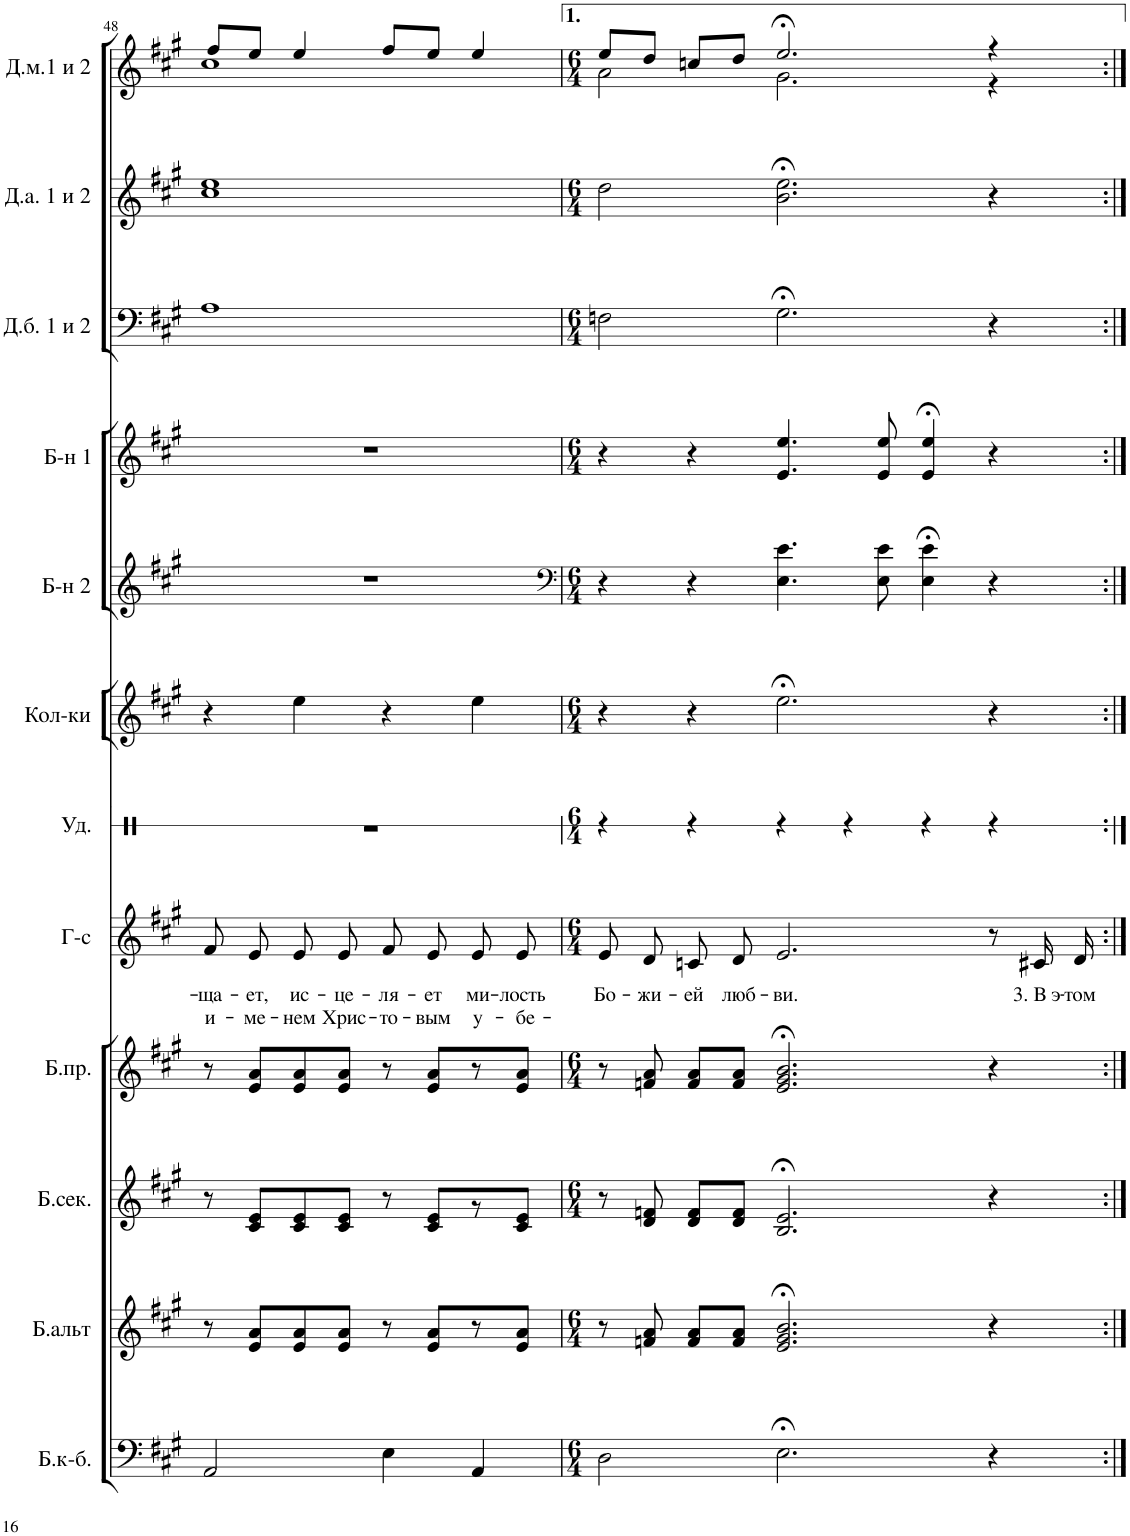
**kern	**kern	**kern	**kern	**kern	**text	**text	**kern	**kern	**kern	**kern	**kern	**kern	**kern
*part12	*part11	*part10	*part9	*part8	*part8	*part8	*part7	*part6	*part5	*part4	*part3	*part2	*part1
*staff12	*staff11	*staff10	*staff9	*staff8	*staff8	*staff8	*staff7	*staff6	*staff5	*staff4	*staff3	*staff2	*staff1
*I"Балалайка к-бас	*I"Балалайка альт	*I"Балалайка секунда	*I"Балалайка прима	*I"Голос	*	*	*I"Ударные	*I"Колокольчики	*I"Баян 2	*I"Баян 1	*I"Д.бас 1 и 2	*I"Д.альт 1 и 2	*I"Д.мал.1 и 2
!!LO:PB:g=z
*clefF4	*clefG2	*clefG2	*clefG2	*clefG2	*	*	*clefX	*clefG2	*clefG2	*clefG2	*clefF4	*clefG2	*clefG2
*k[f#c#g#]	*k[f#c#g#]	*k[f#c#g#]	*k[f#c#g#]	*k[f#c#g#]	*	*	*k[]	*k[f#c#g#]	*k[f#c#g#]	*k[f#c#g#]	*k[f#c#g#]	*k[f#c#g#]	*k[f#c#g#]
*M4/4	*M4/4	*M4/4	*M4/4	*M4/4	*	*	*M4/4	*M4/4	*M4/4	*M4/4	*M4/4	*M4/4	*M4/4
*met(c)	*met(c)	*met(c)	*met(c)	*met(c)	*	*	*met(c)	*met(c)	*met(c)	*met(c)	*met(c)	*met(c)	*met(c)
=48	=48	=48	=48	=48	=48	=48	=48	=48	=48	=48	=48	=48	=48
!	!	!	!	!	!LO:LY:b	!LO:LY:b	!	!	!	!	!	!	!
*	*	*	*	*	*	*	*	*	*	*	*	*	*^
2AA/	8r	8r	8r	8f#/L	-ща-	и-	1r	4r	1r	1r	1A	1cc# 1ee	8ff#/L	1cc#
!	!	!	!	!	!LO:LY:b	!LO:LY:b	!	!	!	!	!	!	!	!
.	8e/ 8a/L	8c#/ 8e/L	8e/ 8a/L	8e/J	-ет,	-ме-	.	.	.	.	.	.	8ee/J	.
!	!	!	!	!	!LO:LY:b	!LO:LY:b	!	!	!	!	!	!	!	!
.	8e/ 8a/	8c#/ 8e/	8e/ 8a/	8e/L	ис-	-нем	.	4ee\	.	.	.	.	4ee/	.
!	!	!	!	!	!LO:LY:b	!LO:LY:b	!	!	!	!	!	!	!	!
.	8e/ 8a/J	8c#/ 8e/J	8e/ 8a/J	8e/J	-це-	Хрис-	.	.	.	.	.	.	.	.
!	!	!	!	!	!LO:LY:b	!LO:LY:b	!	!	!	!	!	!	!	!
4E\	8r	8r	8r	8f#/L	-ля-	-то-	.	4r	.	.	.	.	8ff#/L	.
!	!	!	!	!	!LO:LY:b	!LO:LY:b	!	!	!	!	!	!	!	!
.	8e/ 8a/L	8c#/ 8e/L	8e/ 8a/L	8e/J	-ет	-вым	.	.	.	.	.	.	8ee/J	.
!	!	!	!	!	!LO:LY:b	!LO:LY:b	!	!	!	!	!	!	!	!
4AA/	8r	8r	8r	8e/L	ми-	у-	.	4ee\	.	.	.	.	4ee/	.
!	!	!	!	!	!LO:LY:b	!LO:LY:b	!	!	!	!	!	!	!	!
.	8e/ 8a/J	8c#/ 8e/J	8e/ 8a/J	8e/J	-лость	-бе-	.	.	.	.	.	.	.	.
=49	=49	=49	=49	=49	=49	=49	=49	=49	=49	=49	=49	=49	=49	=49
*	*	*	*	*	*	*	*	*	*clefF4	*	*	*	*	*
*M6/4	*M6/4	*M6/4	*M6/4	*M6/4	*	*	*M6/4	*M6/4	*M6/4	*M6/4	*M6/4	*M6/4	*M6/4	*
!	!	!	!	!	!LO:LY:b	!	!	!	!	!	!	!	!	!
2D\	8r	8r	8r	8e/L	Бо-	.	4r	4r	4r	4r	2Fn\	2dd\	8ee/L	2a\
!	!	!	!	!	!LO:LY:b	!	!	!	!	!	!	!	!	!
.	8fn/ 8a/	8d/ 8fn/	8fn/ 8a/	8d/	-жи-	.	.	.	.	.	.	.	8dd/J	.
!	!	!	!	!	!LO:LY:b	!	!	!	!	!	!	!	!	!
.	8f/ 8a/L	8d/ 8f/L	8f/ 8a/L	8cn/	-ей	.	4r	4r	4r	4r	.	.	8ccn/L	.
!	!	!	!	!	!LO:LY:b	!	!	!	!	!	!	!	!	!
.	8f/ 8a/J	8d/ 8f/J	8f/ 8a/J	8d/J	люб-	.	.	.	.	.	.	.	8dd/J	.
!	!	!	!	!	!LO:LY:b	!	!	!	!	!	!	!	!	!
2.E;<\	2.e/;< 2.g#/;< 2.b/;<	2.B/;< 2.e/;<	2.e/;< 2.g#/;< 2.b/;<	2.e/	-ви.	.	4r	2.ee;<\	4.E\ 4.e\	4.e/ 4.ee/	2.G#;<\	2.b\;< 2.ee\;<	2.ee;</	2.g#\
.	.	.	.	.	.	.	4r	.	.	.	.	.	.	.
.	.	.	.	.	.	.	.	.	8E\ 8e\	8e/ 8ee/	.	.	.	.
.	.	.	.	.	.	.	4r	.	4E\;< 4e\;<	4e/;< 4ee/;<	.	.	.	.
4r	4r	4r	4r	8r	.	.	4r	4r	4r	4r	4r	4r	4r	4r
!	!	!	!	!	!LO:LY:b	!	!	!	!	!	!	!	!	!
.	.	.	.	16c#X/LL	3. В э-	.	.	.	.	.	.	.	.	.
!	!	!	!	!	!LO:LY:b	!	!	!	!	!	!	!	!	!
.	.	.	.	16d/JJ	-том	.	.	.	.	.	.	.	.	.
*	*	*	*	*	*	*	*	*	*	*	*	*	*v	*v
=:|!	=:|!	=:|!	=:|!	=:|!	=:|!	=:|!	=:|!	=:|!	=:|!	=:|!	=:|!	=:|!	=:|!
*-	*-	*-	*-	*-	*-	*-	*-	*-	*-	*-	*-	*-	*-
